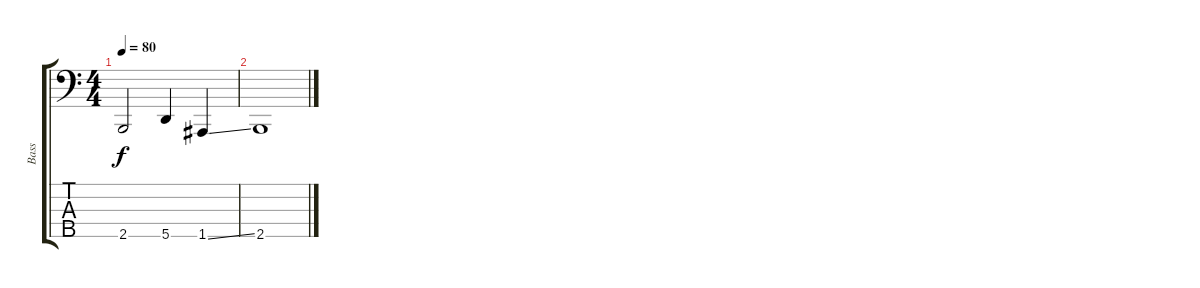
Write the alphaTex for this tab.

\track ("Bass" "Bass") {instrument electricbasspick}
\staff {score tabs}
\tuning (G2 D2 A1 E1 A0) {hide}
\ts (4 4)
\tempo 80
\clef f4
\ks c
2.5.2{dy f} 5.5.4 1.5{ss}.4 |
2.5.1
